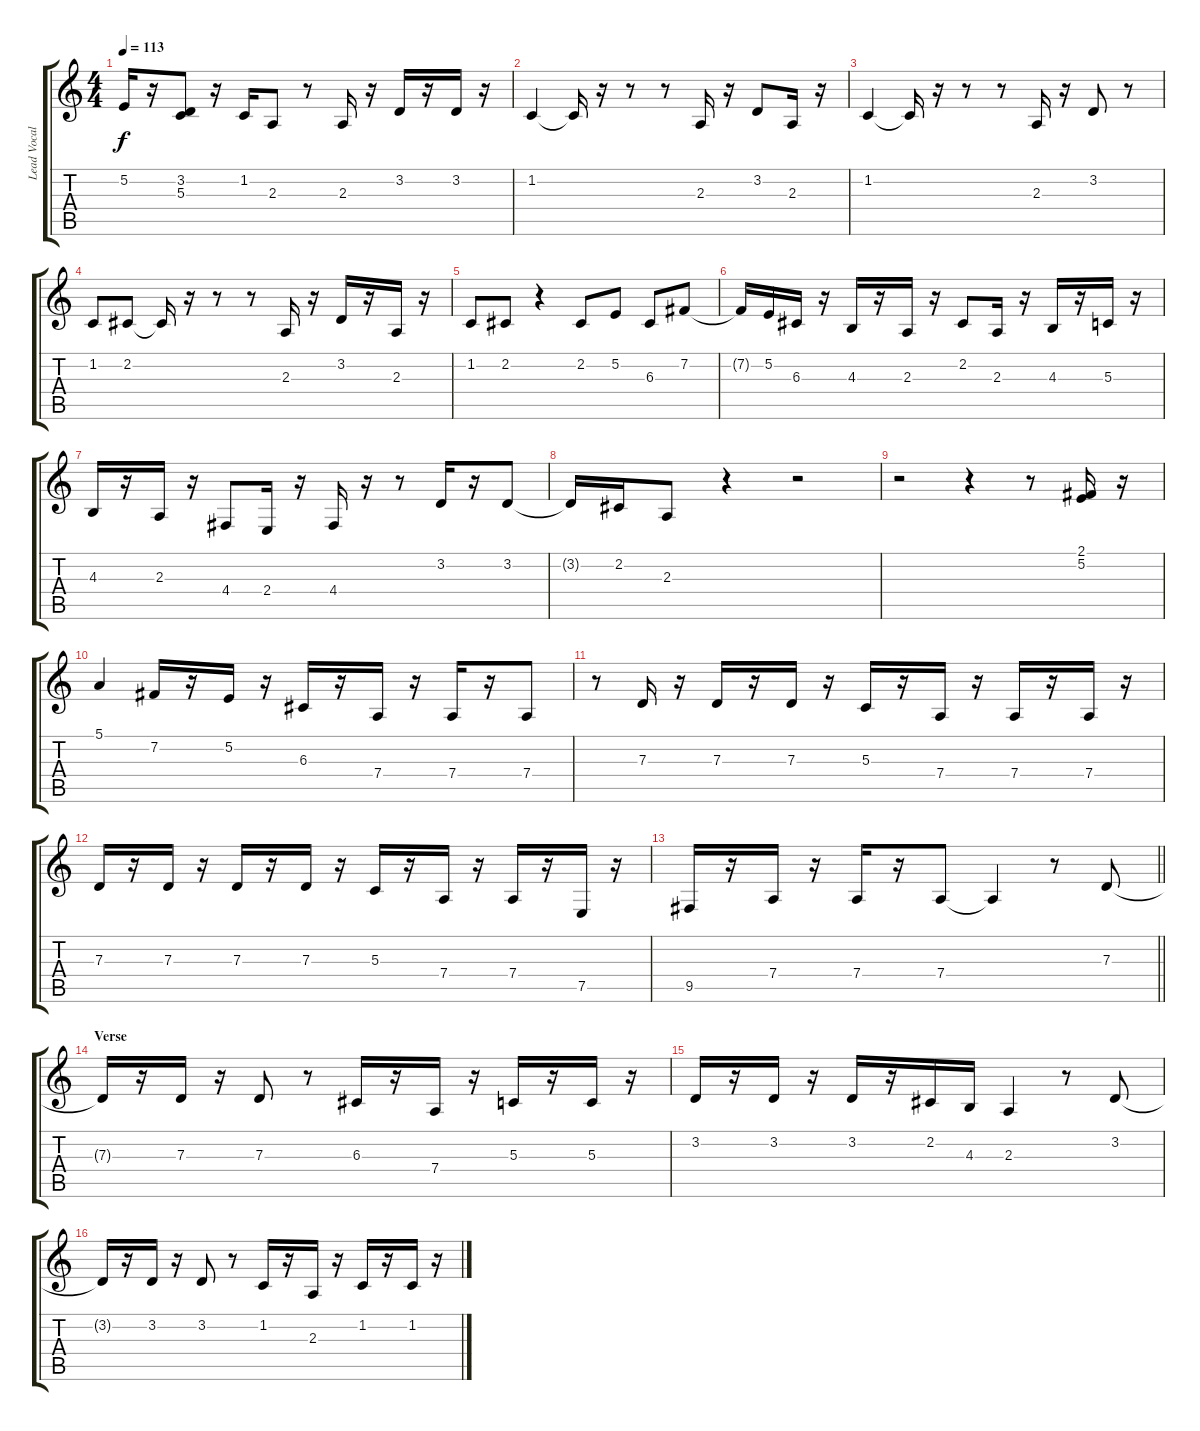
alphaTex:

\track ("Lead Vocal          " "Lead Vocal") {instrument synthbrass2}
\staff {score tabs}
\tuning (E4 B3 G3 D3 A2 E2) {hide}
\ts (4 4)
\tempo 113
\clef g2
\ks c
5.2{t}.16{dy f} r.16 (3.2 5.3).8 r.16 1.2.16 2.3.8 r.8 2.3.16 r.16 3.2.16 r.16 3.2.16 r.16 |
1.2.4 1.2{t}.16 r.16 r.8 r.8 2.3.16 r.16 3.2.8 2.3.16 r.16 |
1.2.4 1.2{t}.16 r.16 r.8 r.8 2.3.16 r.16 3.2.8 r.8 |
1.2.8 2.2.8 2.2{t}.16 r.16 r.8 r.8 2.3.16 r.16 3.2.16 r.16 2.3.16 r.16 |
1.2.8 2.2.8 r.4 2.2.8 5.2.8 6.3.8 7.2.8 |
7.2{t}.16 5.2.16 6.3.16 r.16 4.3.16 r.16 2.3.16 r.16 2.2.8 2.3.16 r.16 4.3.16 r.16 5.3.16 r.16 |
4.3.16 r.16 2.3.16 r.16 4.4.8 2.4.16 r.16 4.4.16 r.16 r.8 3.2.16 r.16 3.2.8 |
3.2{t}.16 2.2.16 2.3.8 r.4 r.2 |
r.2 r.4 r.8 (2.1 5.2).16 r.16 |
5.1.4 7.2.16 r.16 5.2.16 r.16 6.3.16 r.16 7.4.16 r.16 7.4.16 r.16 7.4.8 |
r.8 7.3.16 r.16 7.3.16 r.16 7.3.16 r.16 5.3.16 r.16 7.4.16 r.16 7.4.16 r.16 7.4.16 r.16 |
7.3.16 r.16 7.3.16 r.16 7.3.16 r.16 7.3.16 r.16 5.3.16 r.16 7.4.16 r.16 7.4.16 r.16 7.5.16 r.16 |
\barLineRight lightlight
9.5.16 r.16 7.4.16 r.16 7.4.16 r.16 7.4.8 7.4{t}.4 r.8 7.3.8 |
\section ("" "Verse")
7.3{t}.16 r.16 7.3.16 r.16 7.3.8 r.8 6.3.16 r.16 7.4.16 r.16 5.3.16 r.16 5.3.16 r.16 |
3.2.16 r.16 3.2.16 r.16 3.2.16 r.16 2.2.16 4.3.16 2.3.4 r.8 3.2.8 |
3.2{t}.16 r.16 3.2.16 r.16 3.2.8 r.8 1.2.16 r.16 2.3.16 r.16 1.2.16 r.16 1.2.16 r.16
